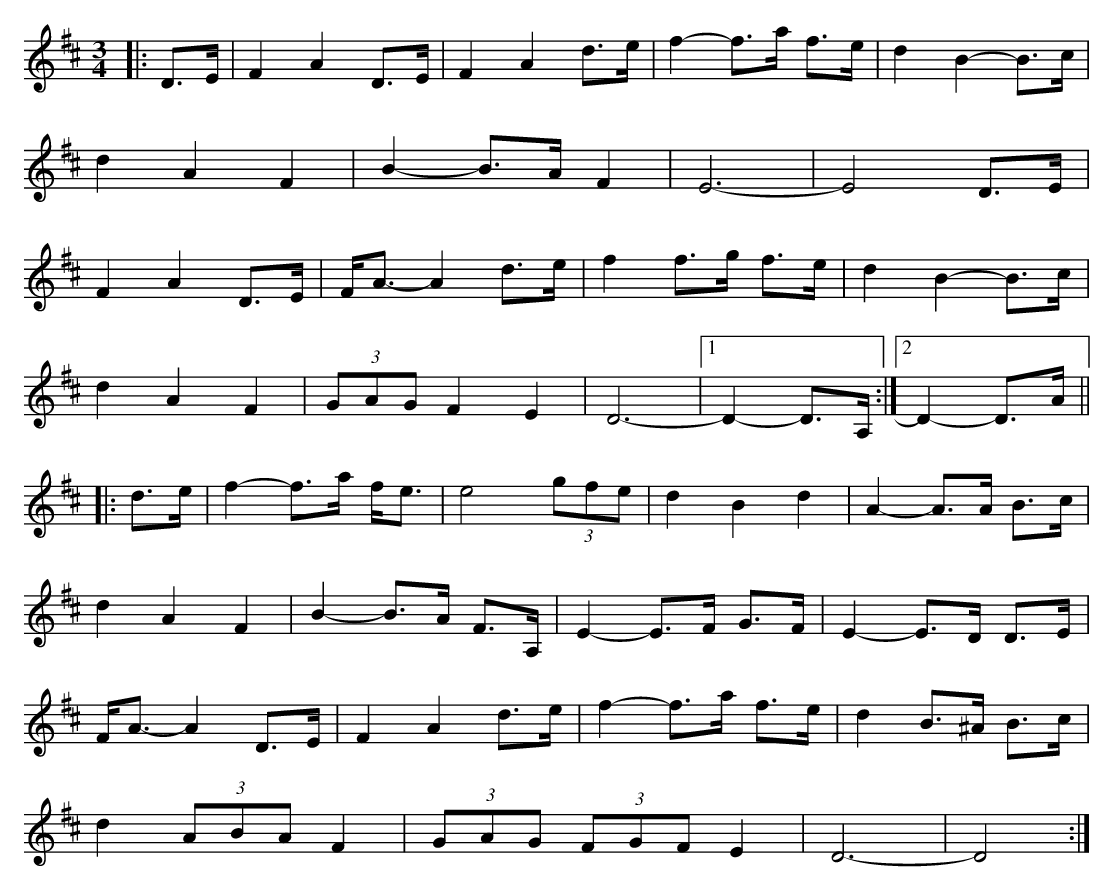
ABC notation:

X:1
M:3/4
K:D
|:D>E|F2 A2 D>E|F2 A2 d>e|f2- f>a f>e|d2 B2- B>c|
d2 A2 F2|B2- B>A F2|E6-|E4 D>E|
F2 A2 D>E|F<A- A2 d>e|f2 f>g f>e|d2 B2- B>c|
d2 A2 F2|(3GAG F2 E2|D6-|1 D2- D>A,:|2 D2- D>A||
|:d>e|f2- f>a f<e|e4 (3gfe|d2 B2 d2|A2- A>A B>c|
d2 A2 F2|B2- B>A F>A,|E2- E>F G>F|E2- E>D D>E|
F<A- A2 D>E|F2 A2 d>e|f2- f>a f>e|d2 B>^A B>c|
d2 (3ABA F2|(3GAG (3FGF E2|D6-|D4:|
